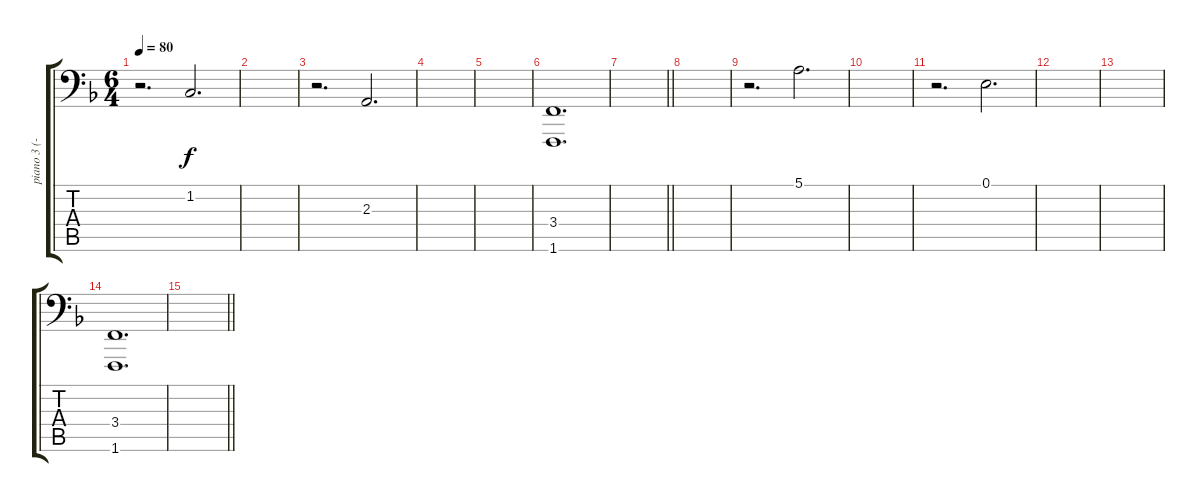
\track ("piano 3 (-12)" "piano 3 (-") {instrument acousticgrandpiano}
\staff {score tabs}
\tuning (E3 B2 G2 D2 A1 E1) {hide}
\ts (6 4)
\tempo 80
\clef f4
\ks f
r.2{d dy f} 1.2.2{d} |
|
r.2{d} 2.3.2{d} |
|
|
(3.4 1.6).1{d} |
\barLineRight lightlight
|
|
r.2{d} 5.1.2{d} |
|
r.2{d} 0.1.2{d} |
|
|
(3.4 1.6).1{d} |
\barLineRight lightlight
